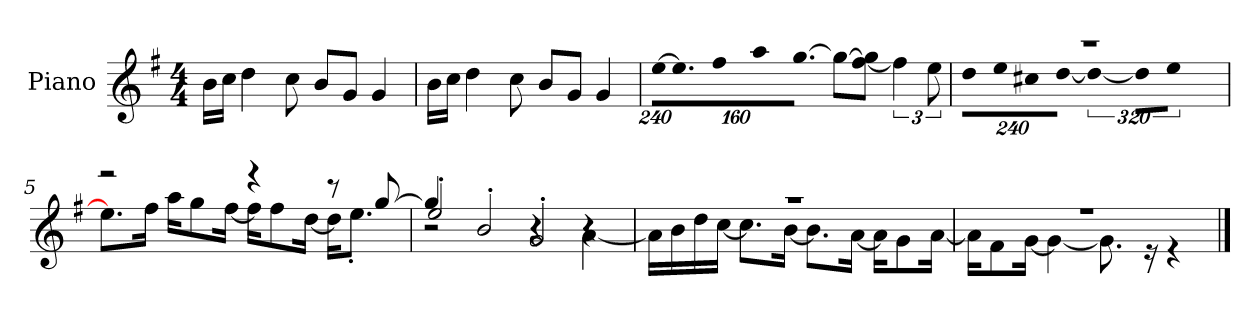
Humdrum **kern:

**kern
*part1
*staff1
*I"Piano
*I'P-no
*clefG2
*k[f#]
*M4/4
*MM90
=1
16b\LL
16cc\JJ
4dd\
8cc\
8b/L
8g/J
4g/
=2
16b\LL
16cc\JJ
4dd\
8cc\
8b/L
8g/J
4g/
=3
*Xbrackettup
!LO:N:vis=16
[1920%137ee\KL
!LO:N:vis=8.
640%137ee\]
!LO:N:vis=16
1920%137ff#\L
!LO:N:vis=32
640%23aa\K
!LO:N:vis=16.
[960%103gg\JJ
8gg\L_
[8ff#\ 8gg\]J
*brackettup
6ff#\]
12ee\
=4
*^
!	!LO:N:vis=8
1r	960%137dd\L
!	!LO:N:vis=8
.	960%137ee\
!	!LO:N:vis=8
.	960%137cc#X\
!	!LO:N:vis=8
.	[960%137dd\J
!	!LO:N:vis=4
.	640%183dd\_
!	!LO:N:vis=16
.	1920%137dd\LL]
!	!LO:N:vis=16
.	[1920%137ee\JJ
.	1920ryy
!!LO:LB:g=z	!!
=5	=5
2r	8.ee\L]
.	16ff#\Jk
.	16aa\KL
.	8gg\
.	[16ff#\Jk
4r	16ff#\KL]
.	8ff#\
.	[16dd\Jk
8r	16dd\KL]
.	8.ee'\J
[8gg/	.
=6	=6
*	*^
4gg/]	2r	2ee'/
2b'/	.	.
.	4r	2g'/
4r	[4a\	.
*	*v	*v
=7	=7
1r	16a\LL]
.	16b\
.	16dd\
.	[16cc\JJ
.	8.cc\L]
.	[16b\Jk
.	8.b\L]
.	[16a\Jk
.	16a\KL]
.	8g\
.	[16a\Jk
=8	=8
1r	16a\KL]
.	8f#\
.	[16g\Jk
.	4g\_
.	8.g\]
.	16r
.	4r
*v	*v
==
*-
